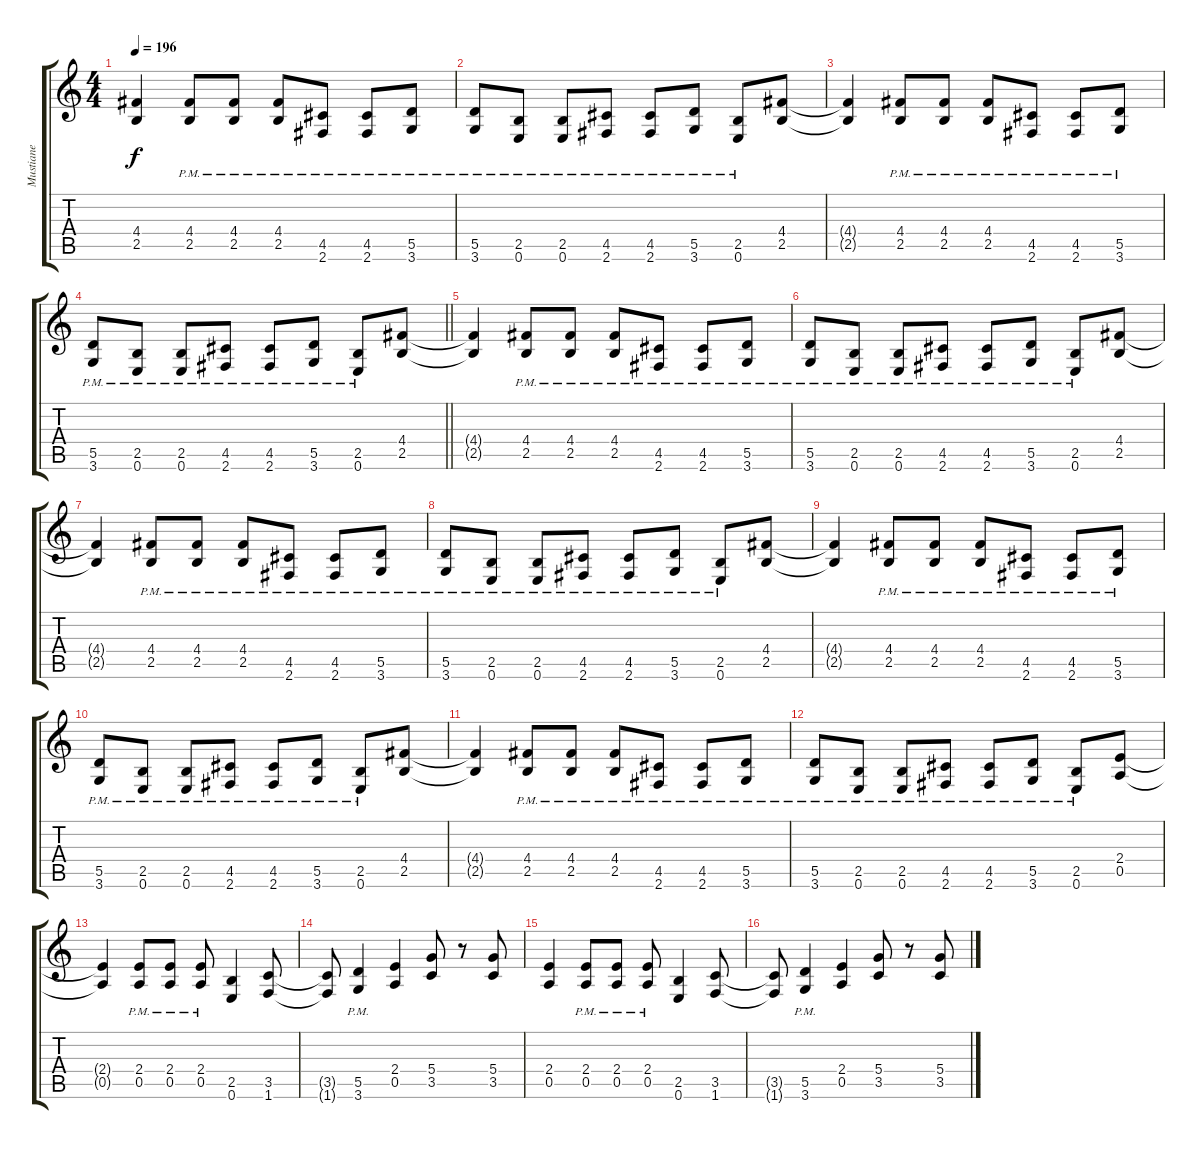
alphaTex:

\track ("Mustiane" "Mustiane") {instrument distortionguitar}
\staff {score tabs}
\tuning (E4 B3 G3 D3 A2 E2) {hide}
\ts (4 4)
\tempo 196
\clef g2
\ks c
(4.4{t} 2.5{t}).4{dy f} (4.4{pm} 2.5{pm}).8 (4.4{pm} 2.5{pm}).8 (4.4{pm} 2.5{pm}).8 (4.5{pm} 2.6{pm}).8 (4.5{pm} 2.6{pm}).8 (5.5{pm} 3.6{pm}).8 |
(5.5{pm} 3.6{pm}).8 (2.5{pm} 0.6{pm}).8 (2.5{pm} 0.6{pm}).8 (4.5{pm} 2.6{pm}).8 (4.5{pm} 2.6{pm}).8 (5.5{pm} 3.6{pm}).8 (2.5{pm} 0.6{pm}).8 (4.4 2.5).8 |
(4.4{t} 2.5{t}).4 (4.4{pm} 2.5{pm}).8 (4.4{pm} 2.5{pm}).8 (4.4{pm} 2.5{pm}).8 (4.5{pm} 2.6{pm}).8 (4.5{pm} 2.6{pm}).8 (5.5{pm} 3.6{pm}).8 |
\barLineRight lightlight
(5.5{pm} 3.6{pm}).8 (2.5{pm} 0.6{pm}).8 (2.5{pm} 0.6{pm}).8 (4.5{pm} 2.6{pm}).8 (4.5{pm} 2.6{pm}).8 (5.5{pm} 3.6{pm}).8 (2.5{pm} 0.6{pm}).8 (4.4 2.5).8 |
(4.4{t} 2.5{t}).4 (4.4{pm} 2.5{pm}).8 (4.4{pm} 2.5{pm}).8 (4.4{pm} 2.5{pm}).8 (4.5{pm} 2.6{pm}).8 (4.5{pm} 2.6{pm}).8 (5.5{pm} 3.6{pm}).8 |
(5.5{pm} 3.6{pm}).8 (2.5{pm} 0.6{pm}).8 (2.5{pm} 0.6{pm}).8 (4.5{pm} 2.6{pm}).8 (4.5{pm} 2.6{pm}).8 (5.5{pm} 3.6{pm}).8 (2.5{pm} 0.6{pm}).8 (4.4 2.5).8 |
(4.4{t} 2.5{t}).4 (4.4{pm} 2.5{pm}).8 (4.4{pm} 2.5{pm}).8 (4.4{pm} 2.5{pm}).8 (4.5{pm} 2.6{pm}).8 (4.5{pm} 2.6{pm}).8 (5.5{pm} 3.6{pm}).8 |
(5.5{pm} 3.6{pm}).8 (2.5{pm} 0.6{pm}).8 (2.5{pm} 0.6{pm}).8 (4.5{pm} 2.6{pm}).8 (4.5{pm} 2.6{pm}).8 (5.5{pm} 3.6{pm}).8 (2.5{pm} 0.6{pm}).8 (4.4 2.5).8 |
(4.4{t} 2.5{t}).4 (4.4{pm} 2.5{pm}).8 (4.4{pm} 2.5{pm}).8 (4.4{pm} 2.5{pm}).8 (4.5{pm} 2.6{pm}).8 (4.5{pm} 2.6{pm}).8 (5.5{pm} 3.6{pm}).8 |
(5.5{pm} 3.6{pm}).8 (2.5{pm} 0.6{pm}).8 (2.5{pm} 0.6{pm}).8 (4.5{pm} 2.6{pm}).8 (4.5{pm} 2.6{pm}).8 (5.5{pm} 3.6{pm}).8 (2.5{pm} 0.6{pm}).8 (4.4 2.5).8 |
(4.4{t} 2.5{t}).4 (4.4{pm} 2.5{pm}).8 (4.4{pm} 2.5{pm}).8 (4.4{pm} 2.5{pm}).8 (4.5{pm} 2.6{pm}).8 (4.5{pm} 2.6{pm}).8 (5.5{pm} 3.6{pm}).8 |
(5.5{pm} 3.6{pm}).8 (2.5{pm} 0.6{pm}).8 (2.5{pm} 0.6{pm}).8 (4.5{pm} 2.6{pm}).8 (4.5{pm} 2.6{pm}).8 (5.5{pm} 3.6{pm}).8 (2.5{pm} 0.6{pm}).8 (2.4 0.5).8 |
(2.4{t} 0.5{t}).4 (2.4{pm} 0.5{pm}).8 (2.4{pm} 0.5{pm}).8 (2.4{pm} 0.5{pm}).8 (2.5 0.6).4 (3.5 1.6).8 |
(3.5{t} 1.6{t}).8 (5.5 3.6{pm}).4 (2.4 0.5).4 (5.4 3.5).8 r.8 (5.4 3.5).8 |
(2.4 0.5).4 (2.4{pm} 0.5{pm}).8 (2.4{pm} 0.5{pm}).8 (2.4{pm} 0.5{pm}).8 (2.5 0.6).4 (3.5 1.6).8 |
(3.5{t} 1.6{t}).8 (5.5 3.6{pm}).4 (2.4 0.5).4 (5.4 3.5).8 r.8 (5.4 3.5).8
